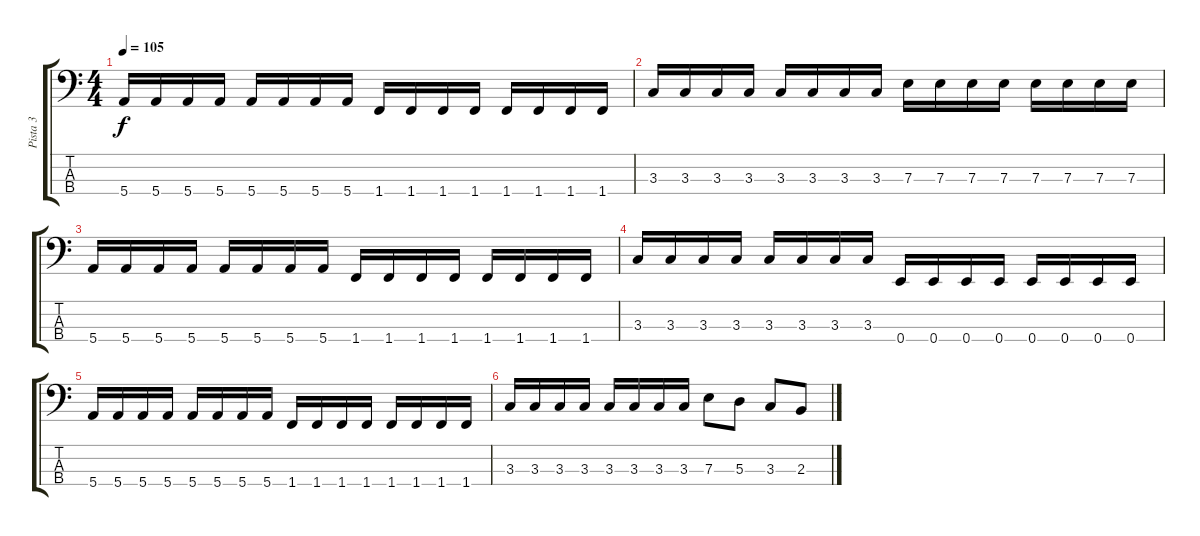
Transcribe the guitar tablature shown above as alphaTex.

\track ("Pista 3" "Pista 3") {instrument electricbassfinger}
\staff {score tabs}
\tuning (G2 D2 A1 E1) {hide}
\ts (4 4)
\tempo 105
\clef f4
\ks c
5.4.16{dy f} 5.4.16 5.4.16 5.4.16 5.4.16 5.4.16 5.4.16 5.4.16 1.4.16 1.4.16 1.4.16 1.4.16 1.4.16 1.4.16 1.4.16 1.4.16 |
3.3.16 3.3.16 3.3.16 3.3.16 3.3.16 3.3.16 3.3.16 3.3.16 7.3.16 7.3.16 7.3.16 7.3.16 7.3.16 7.3.16 7.3.16 7.3.16 |
5.4.16 5.4.16 5.4.16 5.4.16 5.4.16 5.4.16 5.4.16 5.4.16 1.4.16 1.4.16 1.4.16 1.4.16 1.4.16 1.4.16 1.4.16 1.4.16 |
3.3.16 3.3.16 3.3.16 3.3.16 3.3.16 3.3.16 3.3.16 3.3.16 0.4.16 0.4.16 0.4.16 0.4.16 0.4.16 0.4.16 0.4.16 0.4.16 |
5.4.16 5.4.16 5.4.16 5.4.16 5.4.16 5.4.16 5.4.16 5.4.16 1.4.16 1.4.16 1.4.16 1.4.16 1.4.16 1.4.16 1.4.16 1.4.16 |
3.3.16 3.3.16 3.3.16 3.3.16 3.3.16 3.3.16 3.3.16 3.3.16 7.3.8 5.3.8 3.3.8 2.3.8
